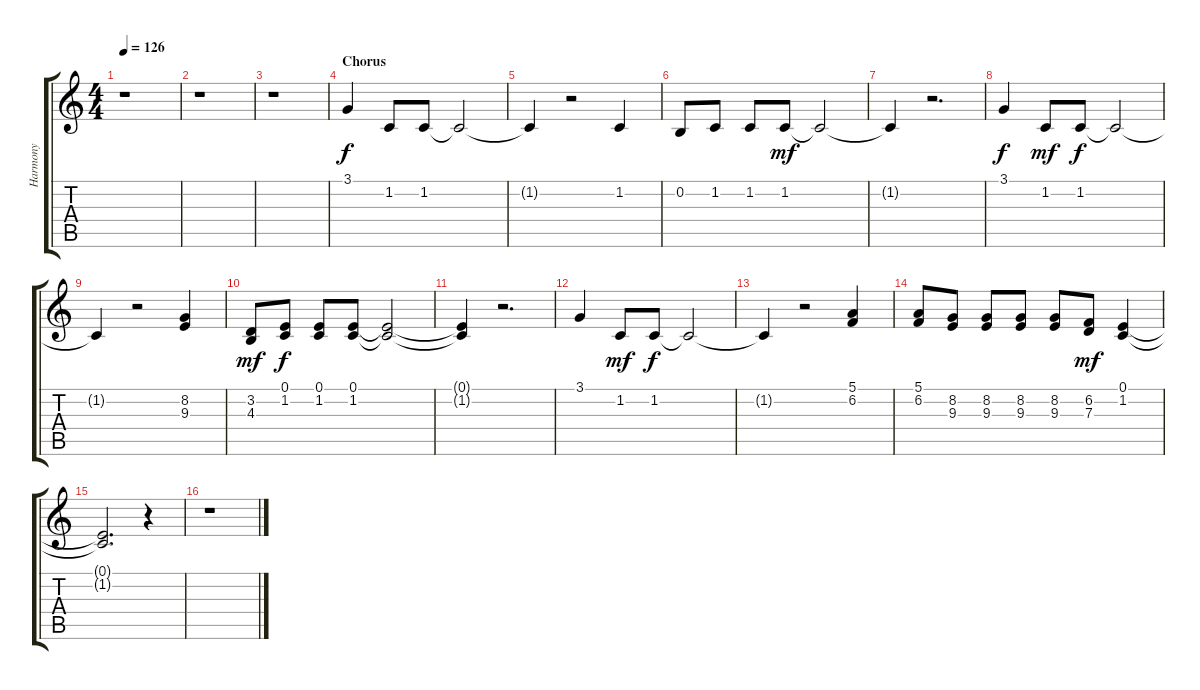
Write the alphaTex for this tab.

\track ("Harmony" "Harmony") {instrument flute}
\staff {score tabs}
\tuning (E4 B3 G3 D3 A2 E2) {hide}
\ts (4 4)
\tempo 126
\clef g2
\ks c
r.1{dy p} |
r.1 |
r.1 |
\section ("" "Chorus")
3.1.4{dy f} 1.2.8 1.2.8 1.2{t}.2 |
1.2{t}.4 r.2 1.2.4 |
0.2.8 1.2.8 1.2.8 1.2.8{dy mf} 1.2{t}.2 |
1.2{t}.4 r.2{d} |
3.1.4{dy f} 1.2.8{dy mf} 1.2.8{dy f} 1.2{t}.2 |
1.2{t}.4 r.2 (8.2 9.3).4 |
(3.2 4.3).8{dy mf} (0.1 1.2).8{dy f} (0.1 1.2).8 (0.1 1.2).8 (0.1{t} 1.2{t}).2 |
(0.1{t} 1.2{t}).4 r.2{d} |
3.1.4 1.2.8{dy mf} 1.2.8{dy f} 1.2{t}.2 |
1.2{t}.4 r.2 (5.1 6.2).4 |
(5.1 6.2).8 (8.2 9.3).8 (8.2 9.3).8 (8.2 9.3).8 (8.2 9.3).8 (6.2 7.3).8{dy mf} (0.1 1.2).4 |
(0.1{t} 1.2{t}).2{d} r.4 |
r.1
